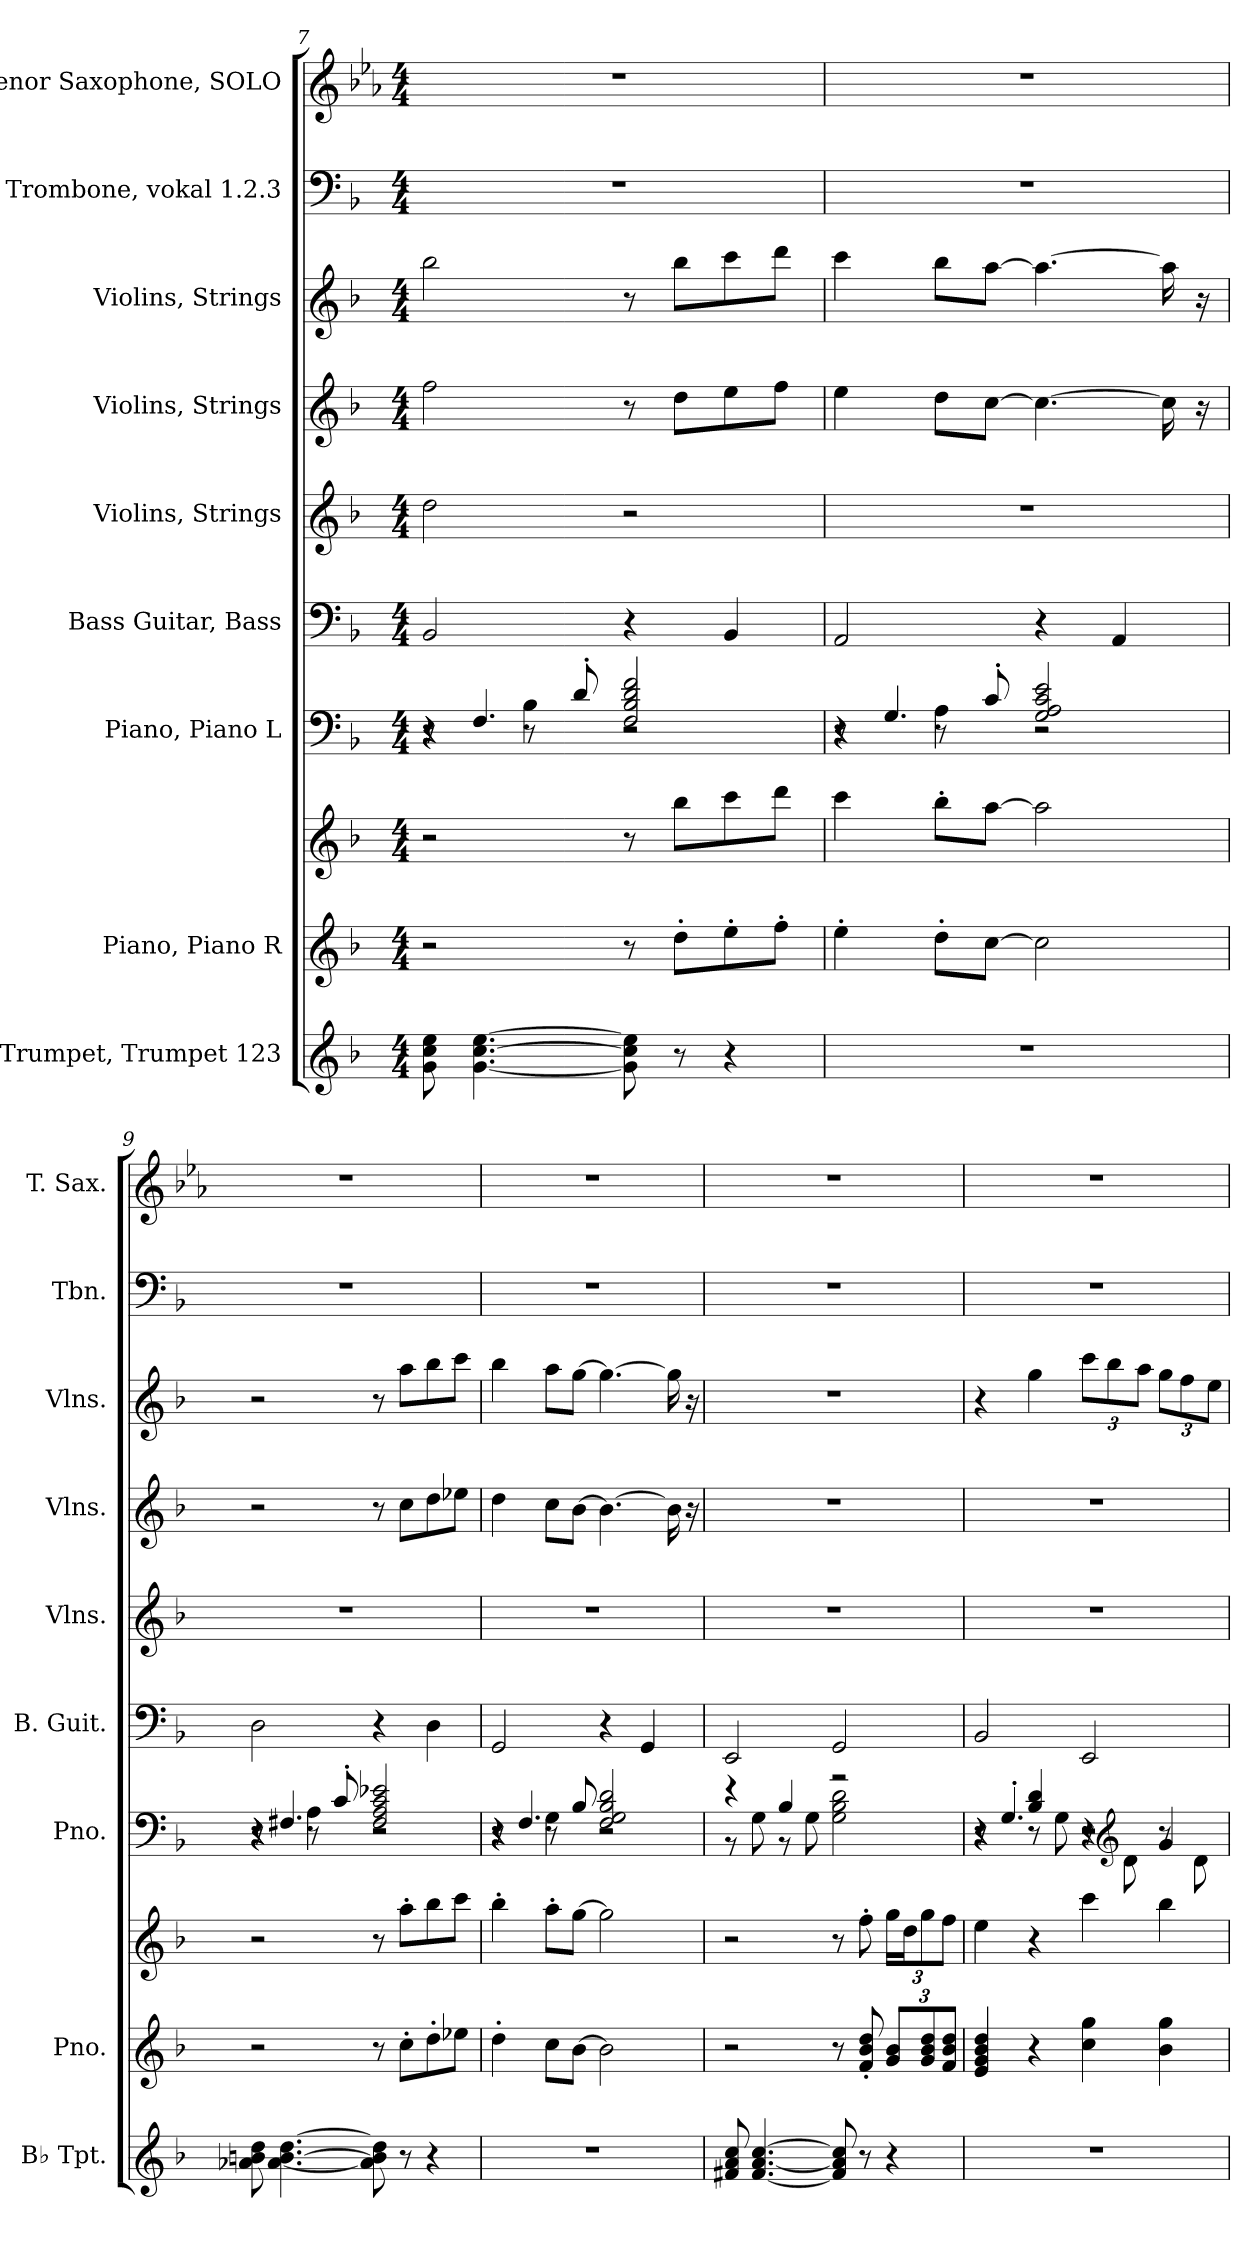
**kern	**kern	**kern	**kern	**kern	**kern	**kern	**kern	**kern	**kern
*part9	*part8	*part8	*part7	*part6	*part5	*part4	*part3	*part2	*part1
*staff10	*staff9	*staff8	*staff7	*staff6	*staff5	*staff4	*staff3	*staff2	*staff1
*I"B♭ Trumpet, Trumpet 123	*I"Piano, Piano R	*	*I"Piano, Piano L	*I"Bass Guitar, Bass	*I"Violins, Strings	*I"Violins, Strings	*I"Violins,  Strings	*I"Trombone, vokal 1.2.3	*I"Tenor Saxophone, SOLO
*I'B♭ Tpt.	*I'Pno.	*	*I'Pno.	*I'B. Guit.	*I'Vlns.	*I'Vlns.	*I'Vlns.	*I'Tbn.	*I'T. Sax.
*clefG2	*clefG2	*clefG2	*clefF4	*clefF4	*clefG2	*clefG2	*clefG2	*clefF4	*clefG2
*ITrd1c2	*	*	*	*ITrd7c12	*	*	*	*	*ITrd8c14
*k[b-e-a-]	*k[b-]	*k[b-]	*k[b-]	*k[b-]	*k[b-]	*k[b-]	*k[b-]	*k[b-]	*k[b-e-a-]
*M4/4	*M4/4	*M4/4	*M4/4	*M4/4	*M4/4	*M4/4	*M4/4	*M4/4	*M4/4
=7	=7	=7	=7	=7	=7	=7	=7	=7	=7
*	*	*	*^	*	*	*	*	*	*
*	*	*	*	*^	*	*	*	*	*	*
8f\ 8b-\ 8dd\	2r	2r	4r	4r	8r	2BBB-/	2dd\	2ff\	2bb-\	1r	1r
[4.f\ [4.b-\ [4.dd\	.	.	.	.	4.F/	.	.	.	.	.	.
.	.	.	8r	4B-\	.	.	.	.	.	.	.
.	.	.	8d'/	.	.	.	.	.	.	.	.
8f\] 8b-\] 8dd\]	8r	8r	2F/ 2B-/ 2d/ 2f/	2r	2r	4r	2r	8r	8r	.	.
8r	8dd'\L	8bb-\L	.	.	.	.	.	8dd\L	8bb-\L	.	.
4r	8ee'\	8ccc\	.	.	.	4BBB-/	.	8ee\	8ccc\	.	.
.	8ff'\J	8ddd\J	.	.	.	.	.	8ff\J	8ddd\J	.	.
!!LO:PB:g=z
=8	=8	=8	=8	=8	=8	=8	=8	=8	=8	=8	=8
1r	4ee'\	4ccc\	4r	4r	8r	2AAA/	1r	4ee\	4ccc\	1r	1r
.	.	.	.	.	4.G/	.	.	.	.	.	.
.	8dd'\L	8bb-'\L	8r	4A\	.	.	.	8dd\L	8bb-\L	.	.
.	[8cc\J	[8aa\J	8c'/	.	.	.	.	[8cc\J	[8aa\J	.	.
.	2cc\]	2aa\]	2G/ 2A/ 2c/ 2e/	2r	2r	4r	.	4.cc\_	4.aa\_	.	.
.	.	.	.	.	.	4AAA/	.	.	.	.	.
.	.	.	.	.	.	.	.	16cc\]	16aa\]	.	.
.	.	.	.	.	.	.	.	16r	16r	.	.
=9	=9	=9	=9	=9	=9	=9	=9	=9	=9	=9	=9
8g-X\ 8an\ 8cc\	2r	2r	4r	4r	8r	2DD\	1r	2r	2r	1r	1r
[4.g-\ [4.a\ [4.cc\	.	.	.	.	4.F#X/	.	.	.	.	.	.
.	.	.	8r	4A\	.	.	.	.	.	.	.
.	.	.	8c'/	.	.	.	.	.	.	.	.
8g-\] 8a\] 8cc\]	8r	8r	2F#/ 2A/ 2c/ 2e-X/	2r	2r	4r	.	8r	8r	.	.
8r	8cc'\L	8aa'\L	.	.	.	.	.	8cc\L	8aa\L	.	.
4r	8dd'\	8bb-\	.	.	.	4DD\	.	8dd\	8bb-\	.	.
.	8ee-X\J	8ccc\J	.	.	.	.	.	8ee-X\J	8ccc\J	.	.
=10	=10	=10	=10	=10	=10	=10	=10	=10	=10	=10	=10
1r	4dd'\	4bb-'\	4r	4r	8r	2GGG/	1r	4dd\	4bb-\	1r	1r
.	.	.	.	.	4.F/	.	.	.	.	.	.
.	8cc\L	8aa'\L	8r	4G\	.	.	.	8cc\L	8aa\L	.	.
.	[8b-\J	[8gg\J	8B-/	.	.	.	.	[8b-\J	[8gg\J	.	.
.	2b-\]	2gg\]	2F/ 2G/ 2B-/ 2d/	2r	2r	4r	.	4.b-\_	4.gg\_	.	.
.	.	.	.	.	.	4GGG/	.	.	.	.	.
.	.	.	.	.	.	.	.	16b-\]	16gg\]	.	.
.	.	.	.	.	.	.	.	16r	16r	.	.
*	*	*	*	*v	*v	*	*	*	*	*	*
!!LO:PB:g=z
=11	=11	=11	=11	=11	=11	=11	=11	=11	=11	=11
8en/ 8g/ 8b-/	2r	2r	4r	8r	2EEE/	1r	1r	1r	1r	1r
[4.e/ [4.g/ [4.b-/	.	.	.	8G\	.	.	.	.	.	.
.	.	.	4B-/	8r	.	.	.	.	.	.
.	.	.	.	8G\	.	.	.	.	.	.
8e/] 8g/] 8b-/]	8r	8r	2r	2G\ 2B-\ 2d\	2GGG/	.	.	.	.	.
8r	8f/' 8b-/' 8dd/'	8ff'\	.	.	.	.	.	.	.	.
*	*Xbrackettup	*Xbrackettup	*	*	*	*	*	*	*	*
4r	12g/ 12b-/L	24gg\LL	.	.	.	.	.	.	.	.
.	.	24dd\J	.	.	.	.	.	.	.	.
.	12g/ 12b-/ 12dd/	12gg\	.	.	.	.	.	.	.	.
.	12f/ 12b-/ 12dd/J	12ff\J	.	.	.	.	.	.	.	.
=12	=12	=12	=12	=12	=12	=12	=12	=12	=12	=12
*	*	*	*	*^	*	*	*	*	*	*
1r	4e/ 4g/ 4b-/ 4dd/	4ee\	8r	4r	4r	2BBB-/	1r	1r	4r	1r	1r
.	.	.	4.G'/	.	.	.	.	.	.	.	.
.	4r	4r	.	8r	4B-/ 4d/	.	.	.	4gg\	.	.
.	.	.	.	8G\	.	.	.	.	.	.	.
*	*	*	*	*	*	*	*	*	*Xbrackettup	*	*
.	4cc\ 4gg\	4ccc\	4r	8r	2r	2EEE/	.	.	12ccc\L	.	.
.	.	.	.	.	.	.	.	.	12bb-\	.	.
*	*	*	*clefG2	*	*	*	*	*	*	*	*
.	.	.	.	8d\	.	.	.	.	.	.	.
.	.	.	.	.	.	.	.	.	12aa\J	.	.
.	4b-\ 4gg\	4bb-\	4g/	8r	.	.	.	.	12gg\L	.	.
.	.	.	.	.	.	.	.	.	12ff\	.	.
.	.	.	.	8d\	.	.	.	.	.	.	.
.	.	.	.	.	.	.	.	.	12ee\J	.	.
*	*	*	*v	*v	*v	*	*	*	*	*	*
=	=	=	=	=	=	=	=	=	=
*-	*-	*-	*-	*-	*-	*-	*-	*-	*-
